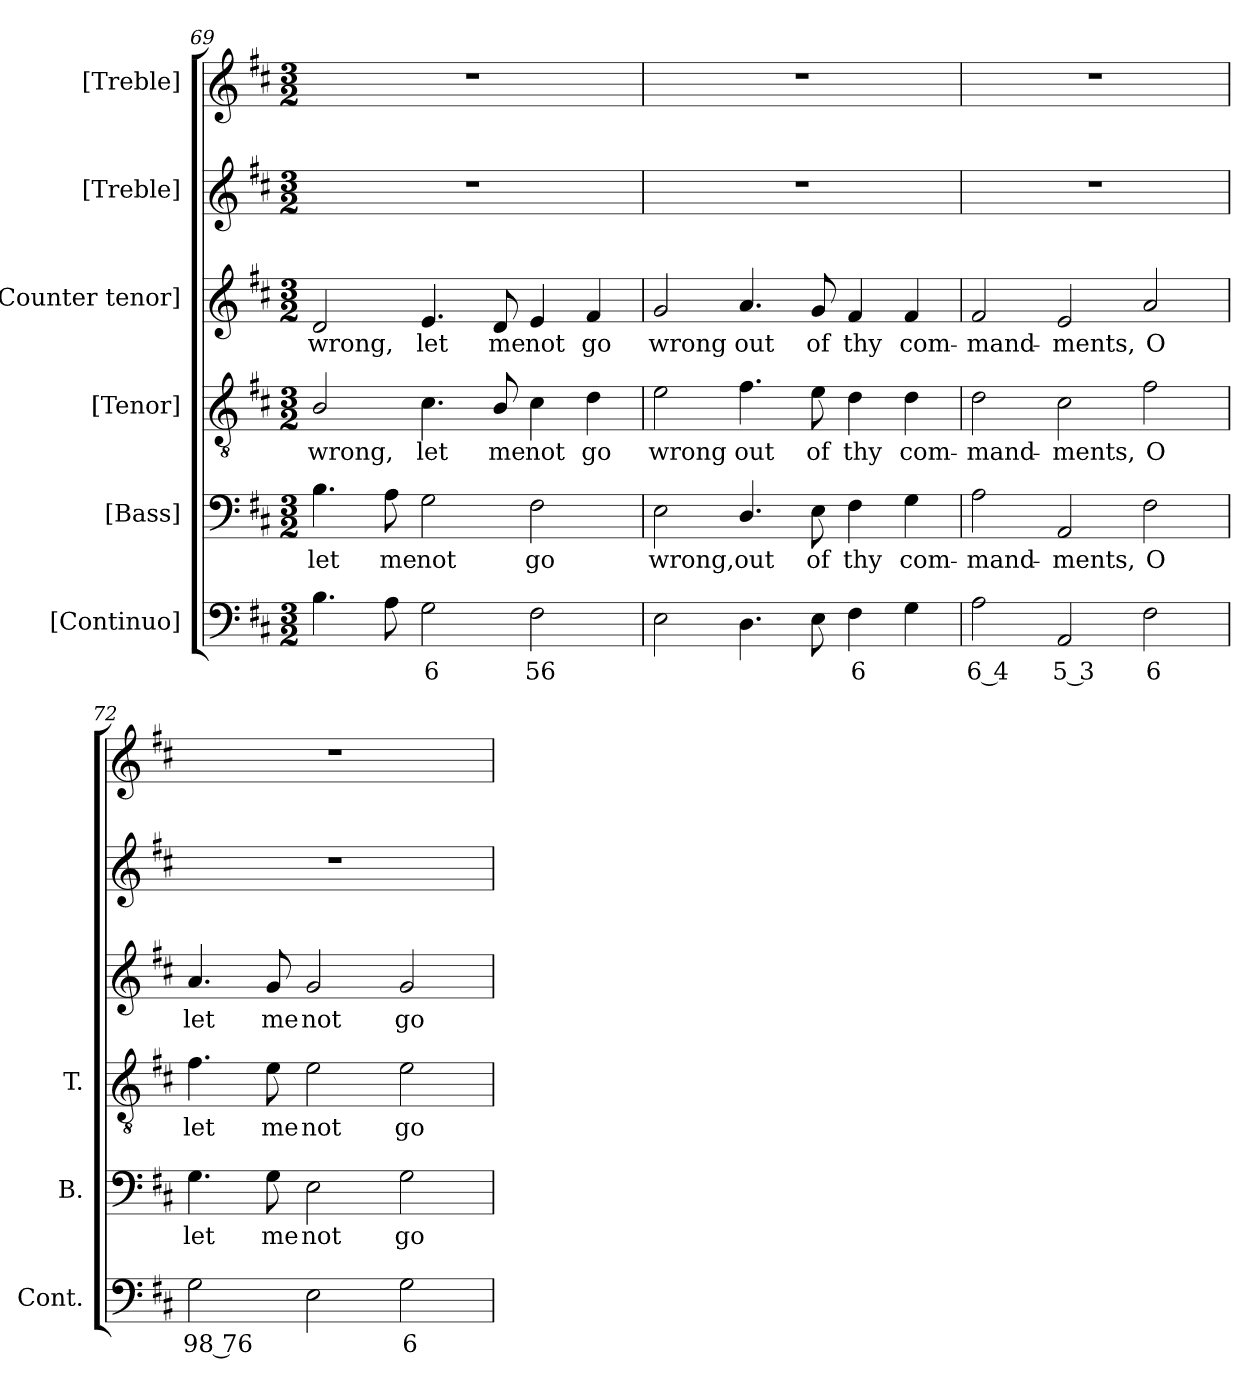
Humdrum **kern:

**kern	**text	**kern	**text	**kern	**text	**kern	**text	**kern	**kern
*part6	*part6	*part5	*part5	*part4	*part4	*part3	*part3	*part2	*part1
*staff6	*staff6	*staff5	*staff5	*staff4	*staff4	*staff3	*staff3	*staff2	*staff1
*I"[Continuo]	*	*I"[Bass]	*	*I"[Tenor]	*	*I"[Counter tenor]	*	*I"[Treble]	*I"[Treble]
*I'Cont.	*	*I'B.	*	*I'T.	*	*	*	*	*
!!LO:LB:g=z
*clefF4	*	*clefF4	*	*clefGv2	*	*clefG2	*	*clefG2	*clefG2
*	*	*	*	*ITrd7c12	*	*	*	*	*
*k[f#c#]	*	*k[f#c#]	*	*k[f#c#]	*	*k[f#c#]	*	*k[f#c#]	*k[f#c#]
*D:	*	*D:	*	*D:	*	*D:	*	*D:	*D:
*M3/2	*	*M3/2	*	*M3/2	*	*M3/2	*	*M3/2	*M3/2
=69	=69	=69	=69	=69	=69	=69	=69	=69	=69
!	!	!	!LO:LY:b:color=#000000	!	!	!	!	!	!
!	!	!	!	!	!LO:LY:b:color=#000000	!	!	!	!
!	!	!	!	!	!	!	!LO:LY:b:color=#000000	!LO:N:vis=1	!LO:N:vis=1
4.Bi\	.	4.Bi\	let	2BBi/	wrong,	2di/	wrong,	1.r	1.r
!	!	!	!LO:LY:b:color=#000000	!	!	!	!	!	!
8Ai\	.	8Ai\	me	.	.	.	.	.	.
!	!LO:LY:b:color=#000000	!	!	!	!	!	!	!	!
!	!	!	!LO:LY:b:color=#000000	!	!	!	!	!	!
!	!	!	!	!	!LO:LY:b:color=#000000	!	!	!	!
!	!	!	!	!	!	!	!LO:LY:b:color=#000000	!	!
2Gi\	6	2Gi\	not	4.C#i\	let	4.ei/	let	.	.
!	!	!	!	!	!LO:LY:b:color=#000000	!	!	!	!
!	!	!	!	!	!	!	!LO:LY:b:color=#000000	!	!
.	.	.	.	8BBi/	me	8di/	me	.	.
!	!LO:LY:b:color=#000000	!	!	!	!	!	!	!	!
!	!	!	!LO:LY:b:color=#000000	!	!	!	!	!	!
!	!	!	!	!	!LO:LY:b:color=#000000	!	!	!	!
!	!	!	!	!	!	!	!LO:LY:b:color=#000000	!	!
2F#i\	56	2F#i\	go	4C#i\	not	4ei/	not	.	.
!	!	!	!	!	!LO:LY:b:color=#000000	!	!	!	!
!	!	!	!	!	!	!	!LO:LY:b:color=#000000	!	!
.	.	.	.	4Di\	go	4f#i/	go	.	.
=70	=70	=70	=70	=70	=70	=70	=70	=70	=70
!	!	!	!LO:LY:b:color=#000000	!	!	!	!	!	!
!	!	!	!	!	!LO:LY:b:color=#000000	!	!	!	!
!	!	!	!	!	!	!	!LO:LY:b:color=#000000	!LO:N:vis=1	!LO:N:vis=1
2Ei\	.	2Ei\	wrong,	2Ei\	wrong	2gi/	wrong	1.r	1.r
!	!	!	!LO:LY:b:color=#000000	!	!	!	!	!	!
!	!	!	!	!	!LO:LY:b:color=#000000	!	!	!	!
!	!	!	!	!	!	!	!LO:LY:b:color=#000000	!	!
4.Di\	.	4.Di/	out	4.F#i\	out	4.ai/	out	.	.
!	!	!	!LO:LY:b:color=#000000	!	!	!	!	!	!
!	!	!	!	!	!LO:LY:b:color=#000000	!	!	!	!
!	!	!	!	!	!	!	!LO:LY:b:color=#000000	!	!
8Ei\	.	8Ei\	of	8Ei\	of	8gi/	of	.	.
!	!LO:LY:b:color=#000000	!	!	!	!	!	!	!	!
!	!	!	!LO:LY:b:color=#000000	!	!	!	!	!	!
!	!	!	!	!	!LO:LY:b:color=#000000	!	!	!	!
!	!	!	!	!	!	!	!LO:LY:b:color=#000000	!	!
4F#i\	6	4F#i\	thy	4Di\	thy	4f#i/	thy	.	.
!	!	!	!LO:LY:b:color=#000000	!	!	!	!	!	!
!	!	!	!	!	!LO:LY:b:color=#000000	!	!	!	!
!	!	!	!	!	!	!	!LO:LY:b:color=#000000	!	!
4Gi\	.	4Gi\	com-	4Di\	com-	4f#i/	com-	.	.
=71	=71	=71	=71	=71	=71	=71	=71	=71	=71
!	!LO:LY:b:color=#000000	!	!	!	!	!	!	!	!
!	!	!	!LO:LY:b:color=#000000	!	!	!	!	!	!
!	!	!	!	!	!LO:LY:b:color=#000000	!	!	!	!
!	!	!	!	!	!	!	!LO:LY:b:color=#000000	!LO:N:vis=1	!LO:N:vis=1
2Ai\	6 4	2Ai\	-mand-	2Di\	-mand-	2f#i/	-mand-	1.r	1.r
!	!LO:LY:b:color=#000000	!	!	!	!	!	!	!	!
!	!	!	!LO:LY:b:color=#000000	!	!	!	!	!	!
!	!	!	!	!	!LO:LY:b:color=#000000	!	!	!	!
!	!	!	!	!	!	!	!LO:LY:b:color=#000000	!	!
2AAi/	5 3	2AAi/	-ments,	2C#i\	-ments,	2ei/	-ments,	.	.
!	!LO:LY:b:color=#000000	!	!	!	!	!	!	!	!
!	!	!	!LO:LY:b:color=#000000	!	!	!	!	!	!
!	!	!	!	!	!LO:LY:b:color=#000000	!	!	!	!
!	!	!	!	!	!	!	!LO:LY:b:color=#000000	!	!
2F#i\	6	2F#i\	O	2F#i\	O	2ai/	O	.	.
=72	=72	=72	=72	=72	=72	=72	=72	=72	=72
!	!LO:LY:b:color=#000000	!	!	!	!	!	!	!	!
!	!	!	!LO:LY:b:color=#000000	!	!	!	!	!	!
!	!	!	!	!	!LO:LY:b:color=#000000	!	!	!	!
!	!	!	!	!	!	!	!LO:LY:b:color=#000000	!LO:N:vis=1	!LO:N:vis=1
2Gi\	98 76	4.Gi\	let	4.F#i\	let	4.ai/	let	1.r	1.r
!	!	!	!LO:LY:b:color=#000000	!	!	!	!	!	!
!	!	!	!	!	!LO:LY:b:color=#000000	!	!	!	!
!	!	!	!	!	!	!	!LO:LY:b:color=#000000	!	!
.	.	8Gi\	me	8Ei\	me	8gi/	me	.	.
!	!	!	!LO:LY:b:color=#000000	!	!	!	!	!	!
!	!	!	!	!	!LO:LY:b:color=#000000	!	!	!	!
!	!	!	!	!	!	!	!LO:LY:b:color=#000000	!	!
2Ei\	.	2Ei\	not	2Ei\	not	2gi/	not	.	.
!	!LO:LY:b:color=#000000	!	!	!	!	!	!	!	!
!	!	!	!LO:LY:b:color=#000000	!	!	!	!	!	!
!	!	!	!	!	!LO:LY:b:color=#000000	!	!	!	!
!	!	!	!	!	!	!	!LO:LY:b:color=#000000	!	!
2Gi\	6	2Gi\	go	2Ei\	go	2gi/	go	.	.
=	=	=	=	=	=	=	=	=	=
*-	*-	*-	*-	*-	*-	*-	*-	*-	*-
